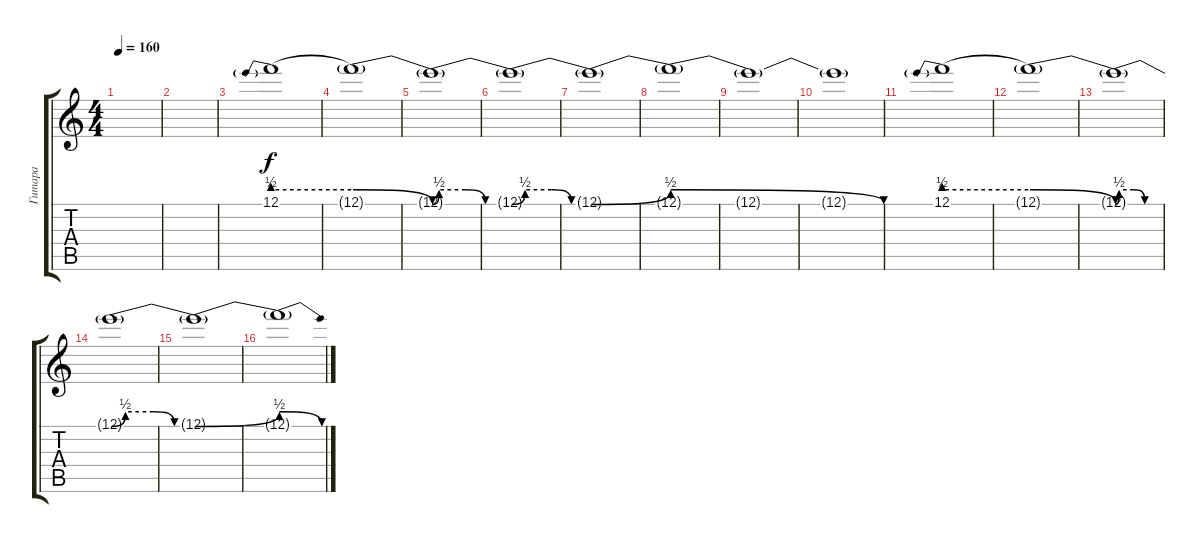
\track ("Гитара" "Гитара") {instrument distortionguitar}
\staff {score tabs}
\tuning (E4 B3 G3 D3 A2 E2) {hide}
\ts (4 4)
\tempo 160
\clef g2
\ks c
|
|
12.1{be (prebend 0 2 60 2)}.1 |
12.1{be (release 0 2 60 0) t}.1 |
12.1{be (custom 0 0 5 2 25 2 40 0 60 0) t}.1 |
12.1{be (custom 0 0 10 2 30 2 45 0 60 0) t}.1 |
12.1{be (bend 0 0 60 2) t}.1 |
12.1{be (release 0 2 60 0) t}.1 |
12.1{t}.1{volume 0} |
12.1{t}.1 |
12.1{be (prebend 0 2 60 2)}.1{volume 13} |
12.1{be (release 0 2 60 0) t}.1 |
12.1{be (custom 0 0 5 2 25 2 40 0 60 0) t}.1 |
12.1{be (custom 0 0 10 2 30 2 45 0 60 0) t}.1 |
12.1{be (bend 0 0 60 2) t}.1 |
12.1{be (release 0 2 60 0) t}.1
